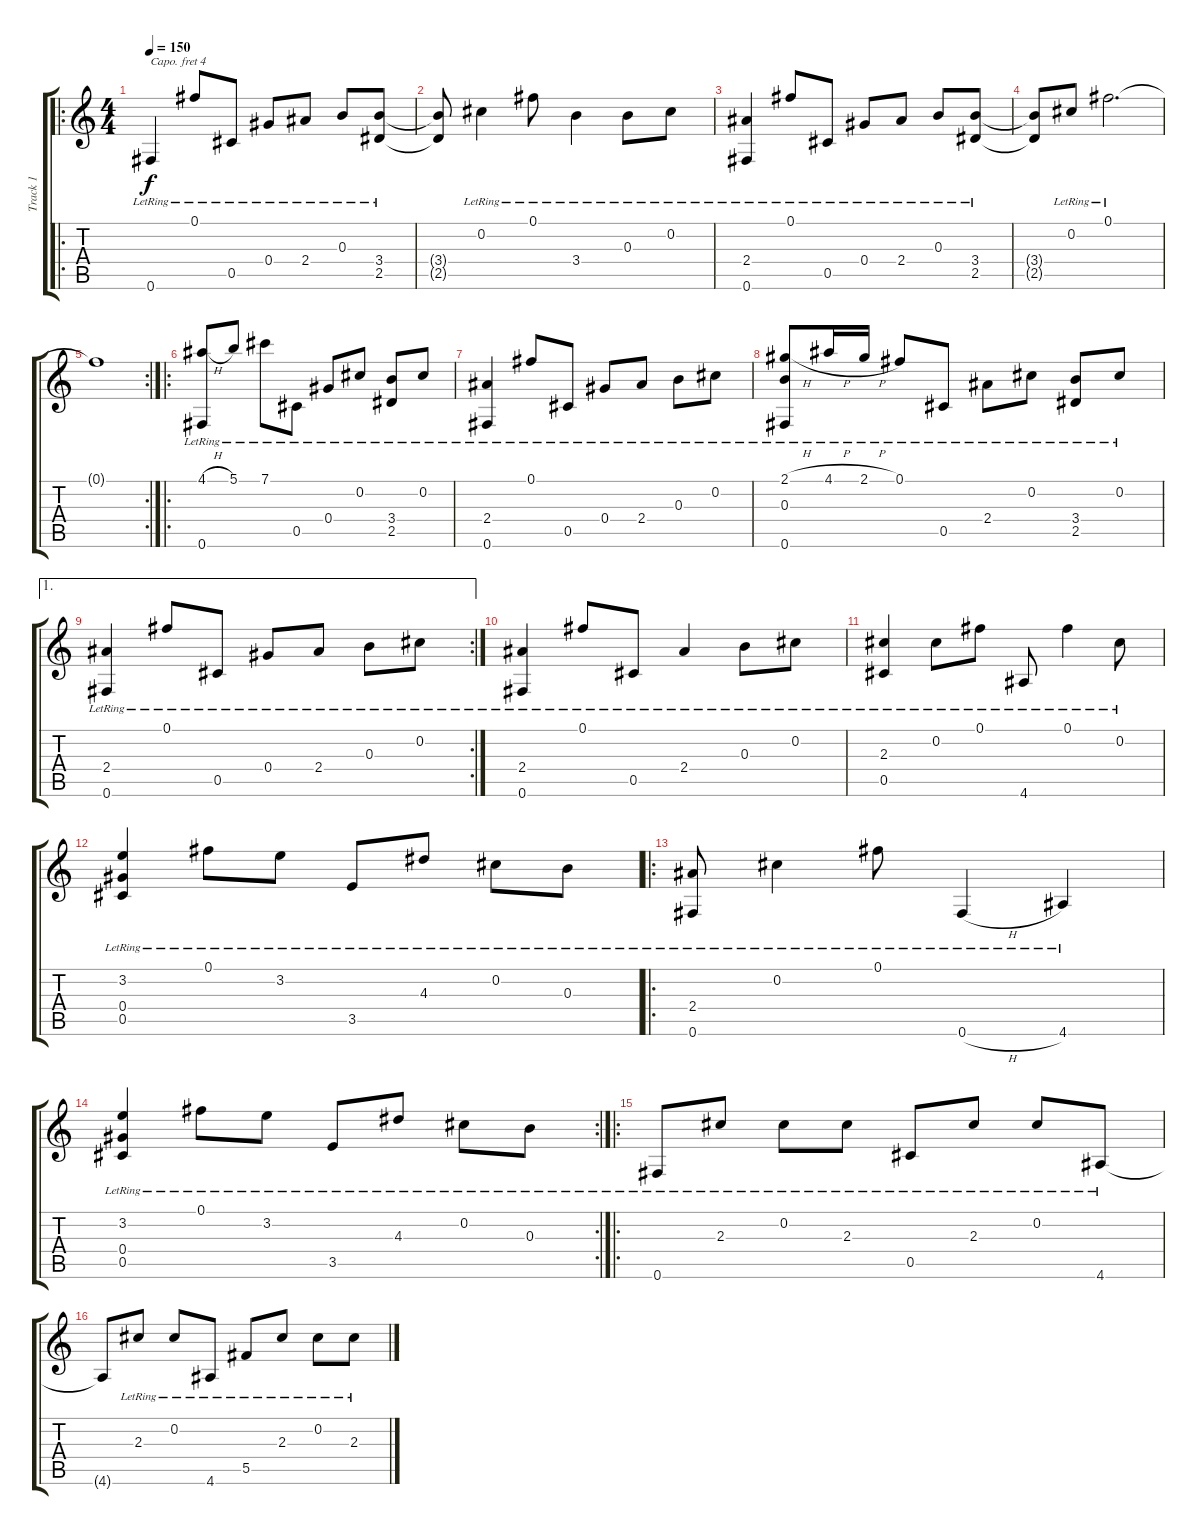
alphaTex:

\track ("Track 1" "Track 1") {instrument acousticguitarsteel}
\staff {score tabs}
\capo 4
\tuning (D4 A3 G3 E3 A2 D2) {hide}
\ro
\ts (4 4)
\tempo 150
\clef g2
\ks c
0.6{lr}.4{dy f} 0.1{lr}.8 0.5{lr}.8 0.4{lr}.8 2.4{lr}.8 0.3{lr}.8 (3.4{lr} 2.5{lr}).8 |
(3.4{t} 2.5{t}).8 0.2{lr}.4 0.1{lr}.8 3.4{lr}.4 0.3{lr}.8 0.2{lr}.8 |
(2.4{lr} 0.6{lr}).4 0.1{lr}.8 0.5{lr}.8 0.4{lr}.8 2.4{lr}.8 0.3{lr}.8 (3.4{lr} 2.5{lr}).8 |
(3.4{t} 2.5{t}).8 0.2{lr}.8 0.1{lr}.2{d} |
\rc 2
0.1{t}.1 |
\ro
(4.1{h lr} 0.6{lr}).8 5.1{lr}.8 7.1{lr}.8 0.5{lr}.8 0.4{lr}.8 0.2{lr}.8 (3.4{lr} 2.5{lr}).8 0.2{lr}.8 |
(2.4{lr} 0.6{lr}).4 0.1{lr}.8 0.5{lr}.8 0.4{lr}.8 2.4{lr}.8 0.3{lr}.8 0.2{lr}.8 |
(2.1{h lr} 0.3{lr} 0.6{lr}).8 4.1{h lr}.16 2.1{h lr}.16 0.1{lr}.8 0.5{lr}.8 2.4{lr}.8 0.2{lr}.8 (3.4{lr} 2.5{lr}).8 0.2{lr}.8 |
\ae 1
\rc 2
(2.4{lr} 0.6{lr}).4 0.1{lr}.8 0.5{lr}.8 0.4{lr}.8 2.4{lr}.8 0.3{lr}.8 0.2{lr}.8 |
(2.4{lr} 0.6{lr}).4 0.1{lr}.8 0.5{lr}.8 2.4{lr}.4 0.3{lr}.8 0.2{lr}.8 |
(2.3{lr} 0.5{lr}).4 0.2{lr}.8 0.1{lr}.8 4.6{lr}.8 0.1{lr}.4 0.2{lr}.8 |
(3.2{lr} 0.4{lr} 0.5{lr}).4 0.1{lr}.8 3.2{lr}.8 3.5{lr}.8 4.3{lr}.8 0.2{lr}.8 0.3{lr}.8 |
\ro
(2.4{lr} 0.6{lr}).8 0.2{lr}.4 0.1{lr}.8 0.6{h lr}.4 4.6{lr}.4 |
\rc 2
(3.2{lr} 0.4{lr} 0.5{lr}).4 0.1{lr}.8 3.2{lr}.8 3.5{lr}.8 4.3{lr}.8 0.2{lr}.8 0.3{lr}.8 |
\ro
0.6{lr}.8 2.3{lr}.8 0.2{lr}.8 2.3{lr}.8 0.5{lr}.8 2.3{lr}.8 0.2{lr}.8 4.6{lr}.8 |
4.6{t}.8 2.3{lr}.8 0.2{lr}.8 4.6{lr}.8 5.5{lr}.8 2.3{lr}.8 0.2{lr}.8 2.3{lr}.8
